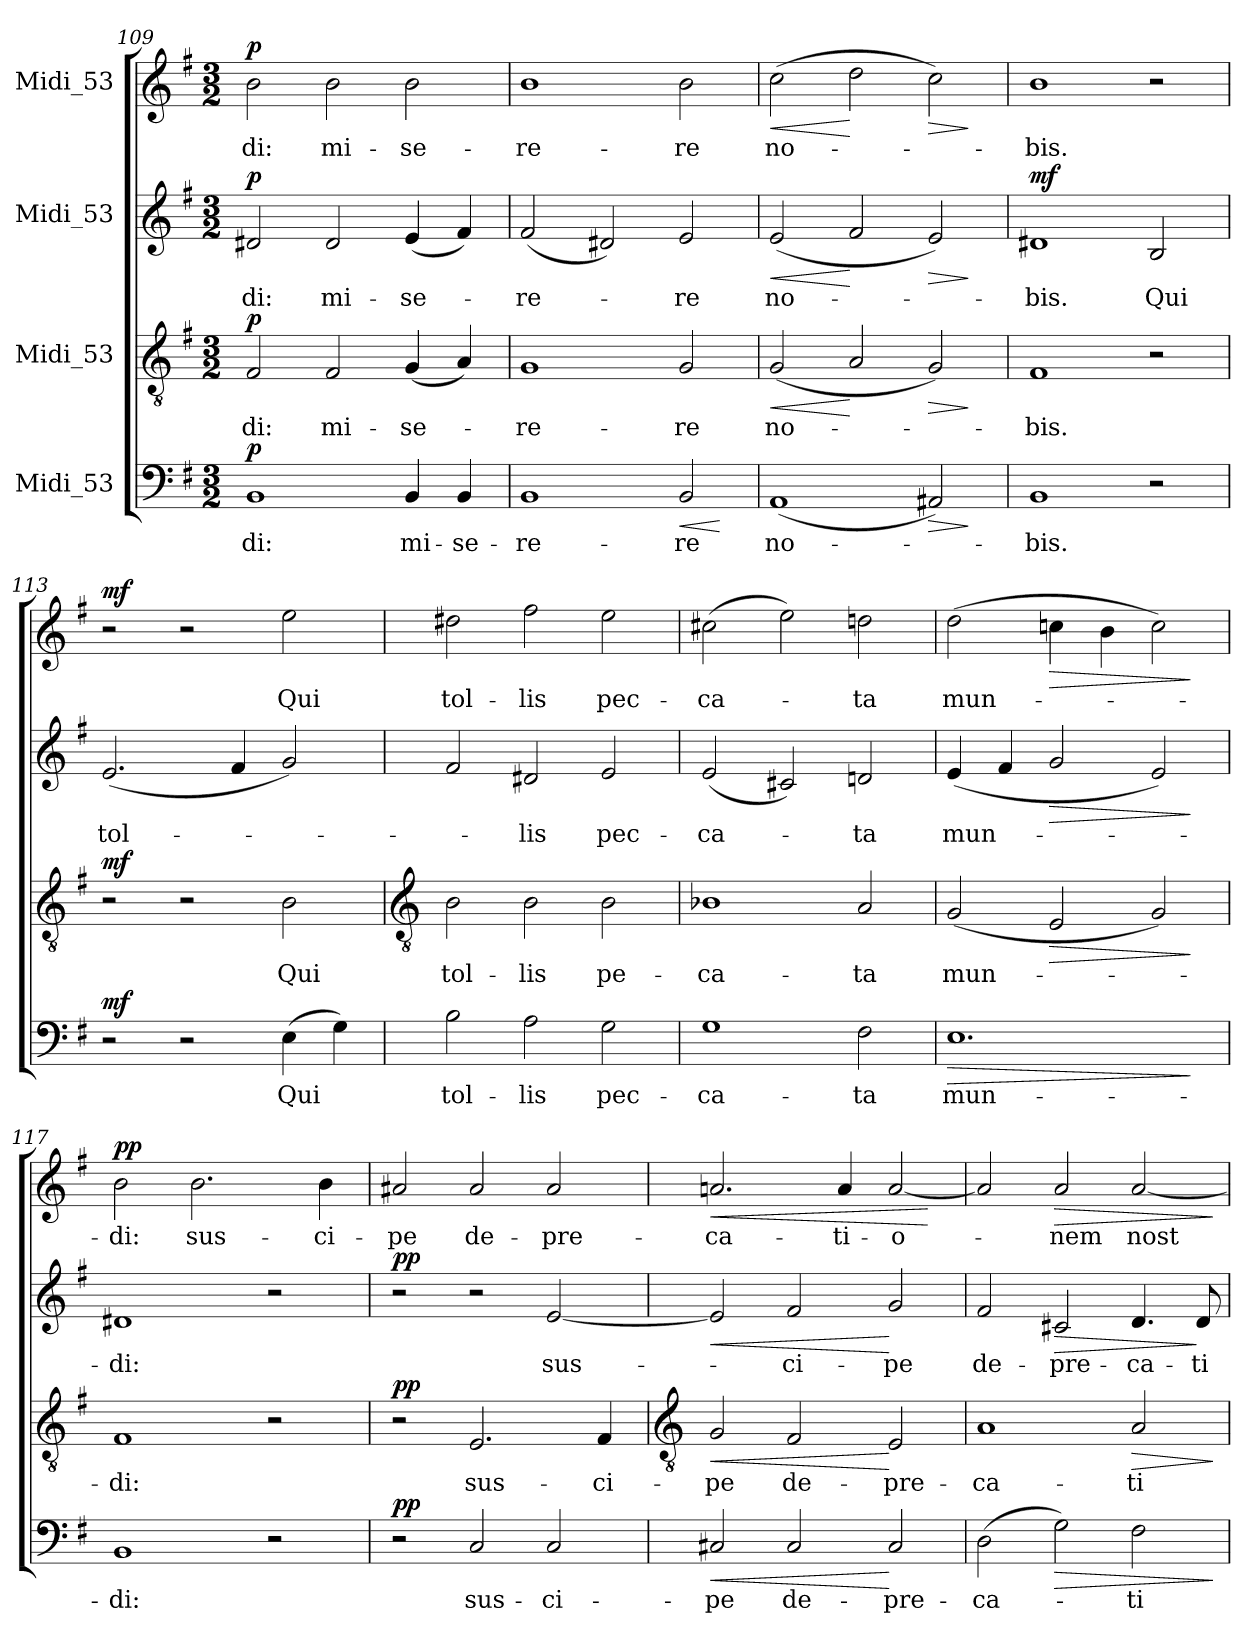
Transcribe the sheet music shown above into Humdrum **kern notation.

**kern	**text	**dynam	**kern	**text	**dynam	**kern	**text	**dynam	**kern	**text	**dynam
*part4	*part4	*part4	*part3	*part3	*part3	*part2	*part2	*part2	*part1	*part1	*part1
*staff4	*staff4	*staff4	*staff3	*staff3	*staff3	*staff2	*staff2	*staff2	*staff1	*staff1	*staff1
*I"Midi_53	*	*	*I"Midi_53	*	*	*I"Midi_53	*	*	*I"Midi_53	*	*
!!LO:LB:g=z
*clefF4	*	*	*clefGv2	*	*	*clefG2	*	*	*clefG2	*	*
*k[f#]	*	*	*k[f#]	*	*	*k[f#]	*	*	*k[f#]	*	*
*G:	*	*	*G:	*	*	*G:	*	*	*G:	*	*
*M3/2	*	*	*M3/2	*	*	*M3/2	*	*	*M3/2	*	*
=109	=109	=109	=109	=109	=109	=109	=109	=109	=109	=109	=109
!	!LO:LY:b	!LO:DY:a	!	!LO:LY:b	!LO:DY:a	!	!LO:LY:b	!LO:DY:a	!	!LO:LY:b	!LO:DY:a
1BB	-di:	p	2F#/	-di:	p	2d#X/	-di:	p	2b\	-di:	p
!	!	!	!	!LO:LY:b	!	!	!LO:LY:b	!	!	!LO:LY:b	!
.	.	.	2F#/	mi-	.	2d#/	mi-	.	2b\	mi-	.
!	!LO:LY:b	!	!	!LO:LY:b	!	!	!LO:LY:b	!	!	!LO:LY:b	!
4BB/	mi-	.	(<4G/	-se-	.	(<4e/	-se-	.	2b\	-se-	.
!	!LO:LY:b	!	!	!	!	!	!	!	!	!	!
4BB/	-se-	.	4A/)	.	.	4f#/)	.	.	.	.	.
=110	=110	=110	=110	=110	=110	=110	=110	=110	=110	=110	=110
!	!LO:LY:b	!	!	!LO:LY:b	!	!	!LO:LY:b	!	!	!LO:LY:b	!
1BB	-re-	.	1G	-re-	.	(<2f#/	-re-	.	1b	-re-	.
.	.	.	.	.	.	2d#X/)	.	.	.	.	.
!	!LO:LY:b	!LO:HP:b	!	!LO:LY:b	!	!	!LO:LY:b	!	!	!LO:LY:b	!
2BB/	-re	<	2G/	-re	.	2e/	-re	.	2b\	-re	.
.	.	[	.	.	.	.	.	.	.	.	.
=111	=111	=111	=111	=111	=111	=111	=111	=111	=111	=111	=111
!	!LO:LY:b	!	!	!LO:LY:b	!LO:HP:b	!	!LO:LY:b	!LO:HP:b	!	!LO:LY:b	!LO:HP:b
(<1AA	no-	.	(<2G/	no-	<	(<2e/	no-	<	(>2cc\	no-	<
.	.	.	2A/	.	[	2f#/	.	[	2dd\	.	[
!	!	!LO:HP:b	!	!	!LO:HP:b	!	!	!LO:HP:b	!	!	!LO:HP:b
2AA#X/)	.	>	2G/)	.	>	2e/)	.	>	2cc\)	.	>
.	.	]	.	.	]	.	.	]	.	.	]
=112	=112	=112	=112	=112	=112	=112	=112	=112	=112	=112	=112
!	!LO:LY:b	!	!	!LO:LY:b	!	!	!LO:LY:b	!LO:DY:a	!	!LO:LY:b	!
1BB	-bis.	.	1F#	-bis.	.	1d#X	-bis.	mf	1b	-bis.	.
!	!	!	!	!	!	!	!LO:LY:b	!	!	!	!
2r	.	.	2r	.	.	2B/	Qui	.	2r	.	.
=113	=113	=113	=113	=113	=113	=113	=113	=113	=113	=113	=113
!	!	!LO:DY:a	!	!	!LO:DY:a	!	!LO:LY:b	!	!	!	!LO:DY:a
2r	.	mf	2r	.	mf	(<2.e/	tol-	.	2r	.	mf
2r	.	.	2r	.	.	.	.	.	2r	.	.
.	.	.	.	.	.	4f#/	.	.	.	.	.
!	!LO:LY:b	!	!	!LO:LY:b	!	!	!	!	!	!LO:LY:b	!
(>4E\	Qui	.	2B\	Qui	.	2g/)	.	.	2ee\	Qui	.
4G\)	.	.	.	.	.	.	.	.	.	.	.
!!LO:LB:g=z
=114	=114	=114	=114	=114	=114	=114	=114	=114	=114	=114	=114
*	*	*	*clefGv2	*	*	*	*	*	*	*	*
!	!LO:LY:b	!	!	!LO:LY:b	!	!	!	!	!	!LO:LY:b	!
2B\	tol-	.	2B\	tol-	.	2f#/	.	.	2dd#X\	tol-	.
!	!LO:LY:b	!	!	!LO:LY:b	!	!	!LO:LY:b	!	!	!LO:LY:b	!
2A\	-lis	.	2B\	-lis	.	2d#X/	-lis	.	2ff#\	-lis	.
!	!LO:LY:b	!	!	!LO:LY:b	!	!	!LO:LY:b	!	!	!LO:LY:b	!
2G\	pec-	.	2B\	pe-	.	2e/	pec-	.	2ee\	pec-	.
=115	=115	=115	=115	=115	=115	=115	=115	=115	=115	=115	=115
!	!LO:LY:b	!	!	!LO:LY:b	!	!	!LO:LY:b	!	!	!LO:LY:b	!
1G	-ca-	.	1B-X	-ca-	.	(<2e/	-ca-	.	(>2cc#X\	-ca-	.
.	.	.	.	.	.	2c#X/)	.	.	2ee\)	.	.
!	!LO:LY:b	!	!	!LO:LY:b	!	!	!LO:LY:b	!	!	!LO:LY:b	!
2F#\	-ta	.	2A/	-ta	.	2dn/	-ta	.	2ddn\	-ta	.
=116	=116	=116	=116	=116	=116	=116	=116	=116	=116	=116	=116
!	!LO:LY:b	!LO:HP:b	!	!LO:LY:b	!	!	!LO:LY:b	!	!	!LO:LY:b	!
1.E	mun-	>	(<2G/	mun-	.	(<4e/	mun-	.	(>2dd\	mun-	.
.	.	.	.	.	.	4f#/	.	.	.	.	.
!	!	!	!	!	!LO:HP:b	!	!	!LO:HP:b	!	!	!LO:HP:b
.	.	.	2E/	.	>	2g/	.	>	4ccn\	.	>
.	.	.	.	.	.	.	.	.	4b\	.	.
.	.	.	2G/)	.	.	2e/)	.	.	2cc\)	.	.
.	.	]	.	.	]	.	.	]	.	.	]
=117	=117	=117	=117	=117	=117	=117	=117	=117	=117	=117	=117
!	!LO:LY:b	!	!	!LO:LY:b	!	!	!LO:LY:b	!	!	!LO:LY:b	!LO:DY:a
1BB	-di:	.	1F#	-di:	.	1d#X	-di:	.	2b\	-di:	pp
!	!	!	!	!	!	!	!	!	!	!LO:LY:b	!
.	.	.	.	.	.	.	.	.	2.b\	sus-	.
2r	.	.	2r	.	.	2r	.	.	.	.	.
!	!	!	!	!	!	!	!	!	!	!LO:LY:b	!
.	.	.	.	.	.	.	.	.	4b\	-ci-	.
=118	=118	=118	=118	=118	=118	=118	=118	=118	=118	=118	=118
!	!	!LO:DY:a	!	!	!LO:DY:a	!	!	!LO:DY:a	!	!LO:LY:b	!
2r	.	pp	2r	.	pp	2r	.	pp	2a#X/	-pe	.
!	!LO:LY:b	!	!	!LO:LY:b	!	!	!	!	!	!LO:LY:b	!
2C/	sus-	.	2.E/	sus-	.	2r	.	.	2a#/	de-	.
!	!LO:LY:b	!	!	!	!	!	!LO:LY:b	!	!	!LO:LY:b	!
2C/	-ci-	.	.	.	.	[2e/	sus-	.	2a#/	-pre-	.
!	!	!	!	!LO:LY:b	!	!	!	!	!	!	!
.	.	.	4F#/	-ci-	.	.	.	.	.	.	.
!!LO:LB:g=z
=119	=119	=119	=119	=119	=119	=119	=119	=119	=119	=119	=119
*	*	*	*clefGv2	*	*	*	*	*	*	*	*
!	!LO:LY:b	!LO:HP:b	!	!LO:LY:b	!LO:HP:b	!	!	!LO:HP:b	!	!LO:LY:b	!LO:HP:b
2C#X/	-pe	<	2G/	-pe	<	2e/]	.	<	2.an/	-ca-	<
!	!LO:LY:b	!	!	!LO:LY:b	!	!	!LO:LY:b	!	!	!	!
2C#/	de-	.	2F#/	de-	.	2f#/	-ci-	.	.	.	.
!	!	!	!	!	!	!	!	!	!	!LO:LY:b	!
.	.	.	.	.	.	.	.	.	4a/	-ti-	.
!	!LO:LY:b	!	!	!LO:LY:b	!	!	!LO:LY:b	!	!	!LO:LY:b	!
2C#/	-pre-	[	2E/	-pre-	[	2g/	-pe	[	[2a/	-o-	.
.	.	.	.	.	.	.	.	.	.	.	[
=120	=120	=120	=120	=120	=120	=120	=120	=120	=120	=120	=120
!	!LO:LY:b	!	!	!LO:LY:b	!	!	!LO:LY:b	!	!	!	!
(>2D\	-ca-	.	1A	-ca-	.	2f#/	de-	.	2a/]	.	.
!	!	!LO:HP:b	!	!	!	!	!LO:LY:b	!LO:HP:b	!	!LO:LY:b	!LO:HP:b
2G\)	.	>	.	.	.	2c#X/	-pre-	>	2a/	-nem	>
!	!LO:LY:b	!	!	!LO:LY:b	!LO:HP:b	!	!LO:LY:b	!	!	!LO:LY:b	!
2F#\	-ti-	.	2A/	-ti-	>	4.d/	-ca-	.	[2a/	nost-	.
!	!	!	!	!	!	!	!LO:LY:b	!	!	!	!
.	.	.	.	.	.	8d/	-ti-	]	.	.	.
.	.	]	.	.	]	.	.	.	.	.	]
=	=	=	=	=	=	=	=	=	=	=	=
*-	*-	*-	*-	*-	*-	*-	*-	*-	*-	*-	*-
